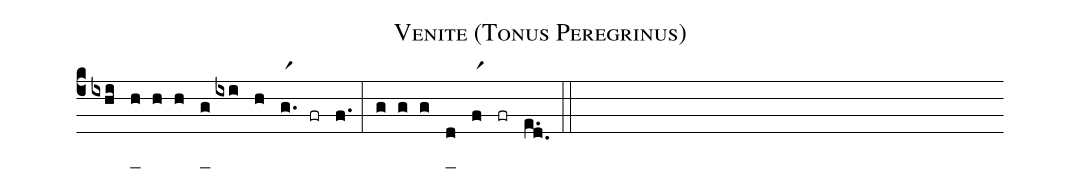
name: Venite (Tonus Peregrinus);
%%
(c4)
(ixhi) _(h h h) _(g) (ixi) (h) (g.r1) (fr) (f.) (:)
(g g g) _(d) (fr1) (fr) (e.d.) (::)
